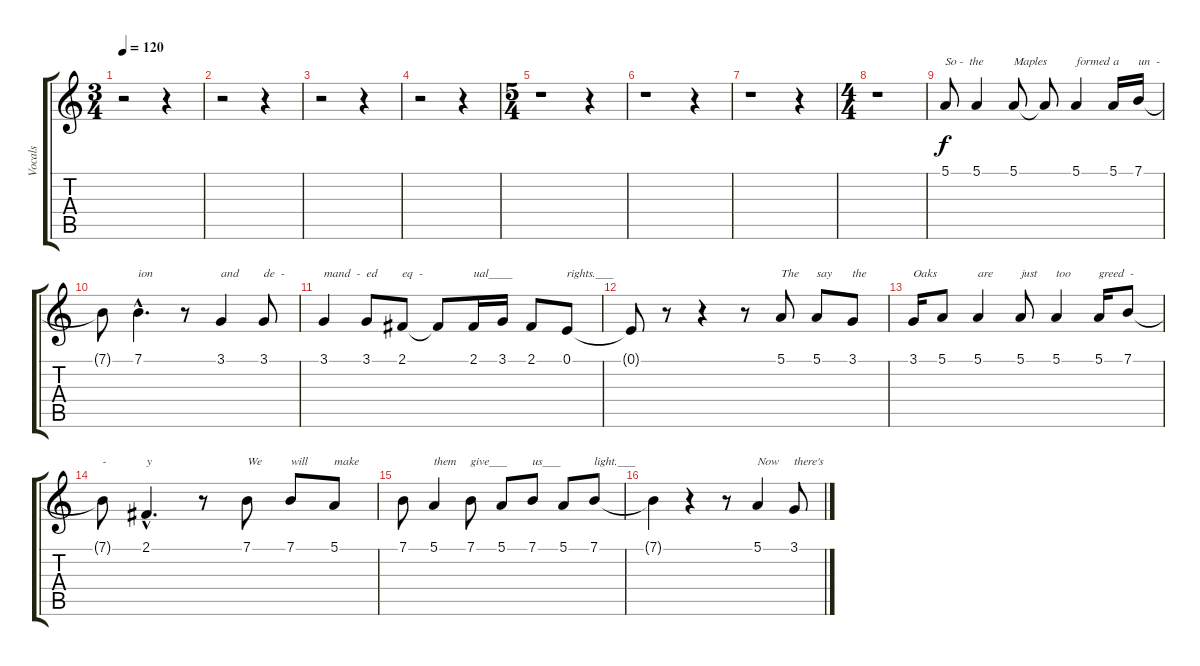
\track ("Vocals" "Vocals") {instrument synthvoice}
\staff {score tabs}
\tuning (E4 B3 G3 D3 A2 E2) {hide}
\ts (3 4)
\tempo 120
\clef g2
\ks c
r.2{dy f} r.4 |
r.2 r.4 |
r.2 r.4 |
r.2 r.4 |
\ts (5 4)
r.1 r.4 |
r.1 r.4 |
r.1 r.4 |
\ts (4 4)
r.1 |
5.1.8{txt "So -  the"} 5.1.4 5.1.8{txt "Maples"} 5.1{t}.8 5.1.4{txt "formed"} 5.1.16{txt "a"} 7.1.16{txt "un  -"} |
7.1{t}.8 7.1{hac}.4{d txt "ion"} r.8 3.1.4{txt "and"} 3.1.8{txt "de  -"} |
3.1.4{txt "mand  -"} 3.1.8{txt "ed"} 2.1.8{txt "eq  -"} 2.1{t}.8 2.1.16{txt "ual____"} 3.1.16 2.1.8 0.1.8{txt "rights.___"} |
0.1{t}.8 r.8 r.4 r.8 5.1.8{txt "The"} 5.1.8{txt "say"} 3.1.8{txt "the"} |
3.1.16{txt "Oaks"} 5.1.8 5.1.4{txt "are"} 5.1.8{txt "just"} 5.1.4{txt "too"} 5.1.16{txt "greed  -"} 7.1.8 |
7.1{t}.8{txt "-"} 2.1{hac}.4{d txt "y"} r.8 7.1.8{txt "We"} 7.1.8{txt "will"} 5.1.8{txt "make"} |
7.1.8 5.1.4{txt "them"} 7.1.8{txt "give___"} 5.1.8 7.1.8{txt "us___"} 5.1.8 7.1.8{txt "light.___"} |
7.1{t}.4 r.4 r.8 5.1.4{txt "Now"} 3.1.8{txt "there's"}
